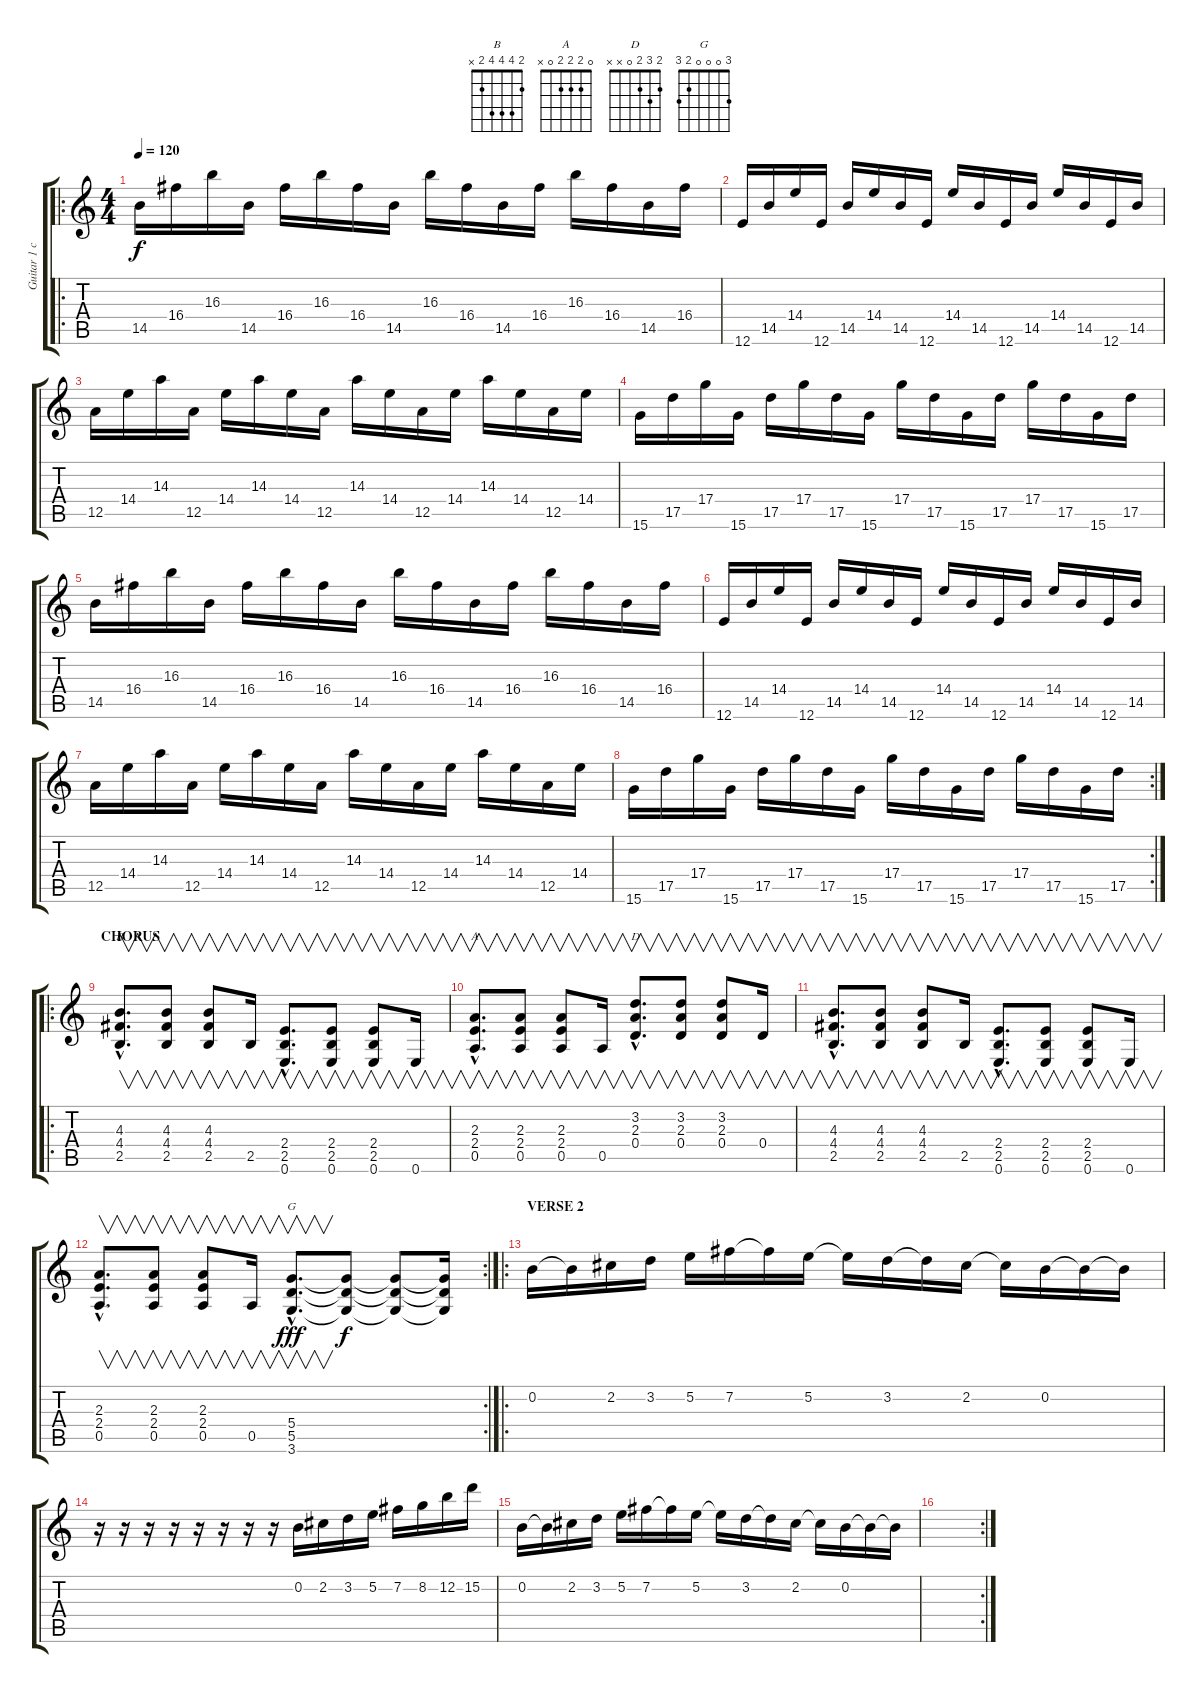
\track ("Guitar 1 clean, dist." "Guitar 1 c") {instrument electricguitarclean}
\staff {score tabs}
\tuning (E4 B3 G3 D3 A2 E2) {hide}
\chord ("B" 2 4 4 4 2 x)
\chord ("A" 0 2 2 2 0 x)
\chord ("D" 2 3 2 0 x x)
\chord ("G" 3 0 0 0 2 3)
\ro
\ts (4 4)
\tempo 120
\clef g2
\ks c
14.5.16{dy f volume 9 balance 8 instrument electricguitarjazz} 16.4.16 16.3.16 14.5.16 16.4.16 16.3.16 16.4.16 14.5.16 16.3.16 16.4.16 14.5.16 16.4.16 16.3.16 16.4.16 14.5.16 16.4.16 |
12.6.16 14.5.16 14.4.16 12.6.16 14.5.16 14.4.16 14.5.16 12.6.16 14.4.16 14.5.16 12.6.16 14.5.16 14.4.16 14.5.16 12.6.16 14.5.16 |
12.5.16 14.4.16 14.3.16 12.5.16 14.4.16 14.3.16 14.4.16 12.5.16 14.3.16 14.4.16 12.5.16 14.4.16 14.3.16 14.4.16 12.5.16 14.4.16 |
15.6.16 17.5.16 17.4.16 15.6.16 17.5.16 17.4.16 17.5.16 15.6.16 17.4.16 17.5.16 15.6.16 17.5.16 17.4.16 17.5.16 15.6.16 17.5.16 |
14.5.16 16.4.16 16.3.16 14.5.16 16.4.16 16.3.16 16.4.16 14.5.16 16.3.16 16.4.16 14.5.16 16.4.16 16.3.16 16.4.16 14.5.16 16.4.16 |
12.6.16 14.5.16 14.4.16 12.6.16 14.5.16 14.4.16 14.5.16 12.6.16 14.4.16 14.5.16 12.6.16 14.5.16 14.4.16 14.5.16 12.6.16 14.5.16 |
12.5.16 14.4.16 14.3.16 12.5.16 14.4.16 14.3.16 14.4.16 12.5.16 14.3.16 14.4.16 12.5.16 14.4.16 14.3.16 14.4.16 12.5.16 14.4.16 |
\rc 2
15.6.16 17.5.16 17.4.16 15.6.16 17.5.16 17.4.16 17.5.16 15.6.16 17.4.16 17.5.16 15.6.16 17.5.16 17.4.16 17.5.16 15.6.16 17.5.16 |
\ro
\section ("" "CHORUS")
(4.3{hac} 4.4{hac} 2.5{hac}).8{v d ch "B" volume 16 balance 0 instrument distortionguitar} (4.3 4.4 2.5).8{v} (4.3 4.4 2.5).8{v} 2.5.16{v} (2.4{hac} 2.5{hac} 0.6{hac}).8{v d} (2.4 2.5 0.6).8{v} (2.4 2.5 0.6).8{v} 0.6.16{v} |
(2.3{hac} 2.4{hac} 0.5{hac}).8{v d ch "A"} (2.3 2.4 0.5).8{v} (2.3 2.4 0.5).8{v} 0.5.16{v} (3.2{hac} 2.3{hac} 0.4{hac}).8{v d ch "D"} (3.2 2.3 0.4).8{v} (3.2 2.3 0.4).8{v} 0.4.16{v} |
(4.3{hac} 4.4{hac} 2.5{hac}).8{v d} (4.3 4.4 2.5).8{v} (4.3 4.4 2.5).8{v} 2.5.16{v} (2.4{hac} 2.5{hac} 0.6{hac}).8{v d} (2.4 2.5 0.6).8{v} (2.4 2.5 0.6).8{v} 0.6.16{v} |
\rc 2
(2.3{hac} 2.4{hac} 0.5{hac}).8{v d} (2.3 2.4 0.5).8{v} (2.3 2.4 0.5).8{v} 0.5.16{v} (5.4{hac} 5.5{hac} 3.6{hac}).8{v d ch "G" dy fff} (5.4{t} 5.5{t} 3.6{t}).8{dy f} (5.4{t} 5.5{t} 3.6{t}).8 (5.4{t} 5.5{t} 3.6{t}).16 |
\ro
\section ("" "VERSE 2")
0.2.16{balance 0 instrument electricguitarclean} 0.2{t}.16 2.2.16 3.2.16 5.2.16 7.2.16 7.2{t}.16 5.2.16 5.2{t}.16 3.2.16 3.2{t}.16 2.2.16 2.2{t}.16 0.2.16 0.2{t}.16 0.2{t}.16 |
r.16 r.16 r.16 r.16 r.16 r.16 r.16 r.16 0.2.16 2.2.16 3.2.16 5.2.16 7.2.16 8.2.16 12.2.16 15.2.16 |
0.2.16{balance 0 instrument electricguitarclean} 0.2{t}.16 2.2.16 3.2.16 5.2.16 7.2.16 7.2{t}.16 5.2.16 5.2{t}.16 3.2.16 3.2{t}.16 2.2.16 2.2{t}.16 0.2.16 0.2{t}.16 0.2{t}.16 |
\rc 2
